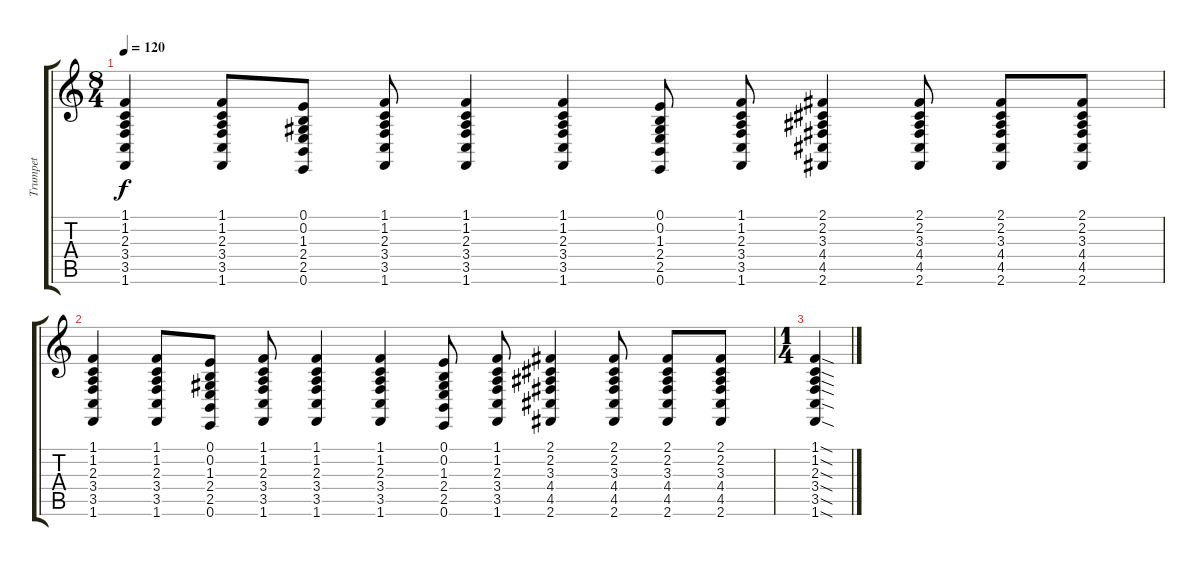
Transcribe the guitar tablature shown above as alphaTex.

\track ("Trumpet" "Trumpet") {instrument trumpet}
\staff {score tabs}
\tuning (E4 B3 G3 D3 A2 E2) {hide}
\ts (8 4)
\tempo 120
\clef g2
\ks c
(1.1 1.2 2.3 3.4 3.5 1.6).4{dy f} (1.1 1.2 2.3 3.4 3.5 1.6).8 (0.1 0.2 1.3 2.4 2.5 0.6).8 (1.1 1.2 2.3 3.4 3.5 1.6).8 (1.1 1.2 2.3 3.4 3.5 1.6).4 (1.1 1.2 2.3 3.4 3.5 1.6).4 (0.1 0.2 1.3 2.4 2.5 0.6).8 (1.1 1.2 2.3 3.4 3.5 1.6).8 (2.1 2.2 3.3 4.4 4.5 2.6).4 (2.1 2.2 3.3 4.4 4.5 2.6).8 (2.1 2.2 3.3 4.4 4.5 2.6).8 (2.1 2.2 3.3 4.4 4.5 2.6).8 |
(1.1 1.2 2.3 3.4 3.5 1.6).4 (1.1 1.2 2.3 3.4 3.5 1.6).8 (0.1 0.2 1.3 2.4 2.5 0.6).8 (1.1 1.2 2.3 3.4 3.5 1.6).8 (1.1 1.2 2.3 3.4 3.5 1.6).4 (1.1 1.2 2.3 3.4 3.5 1.6).4 (0.1 0.2 1.3 2.4 2.5 0.6).8 (1.1 1.2 2.3 3.4 3.5 1.6).8 (2.1 2.2 3.3 4.4 4.5 2.6).4 (2.1 2.2 3.3 4.4 4.5 2.6).8 (2.1 2.2 3.3 4.4 4.5 2.6).8 (2.1 2.2 3.3 4.4 4.5 2.6).8 |
\ts (1 4)
(1.1{sod} 1.2{sod} 2.3{sod} 3.4{sod} 3.5{sod} 1.6{sod}).4
